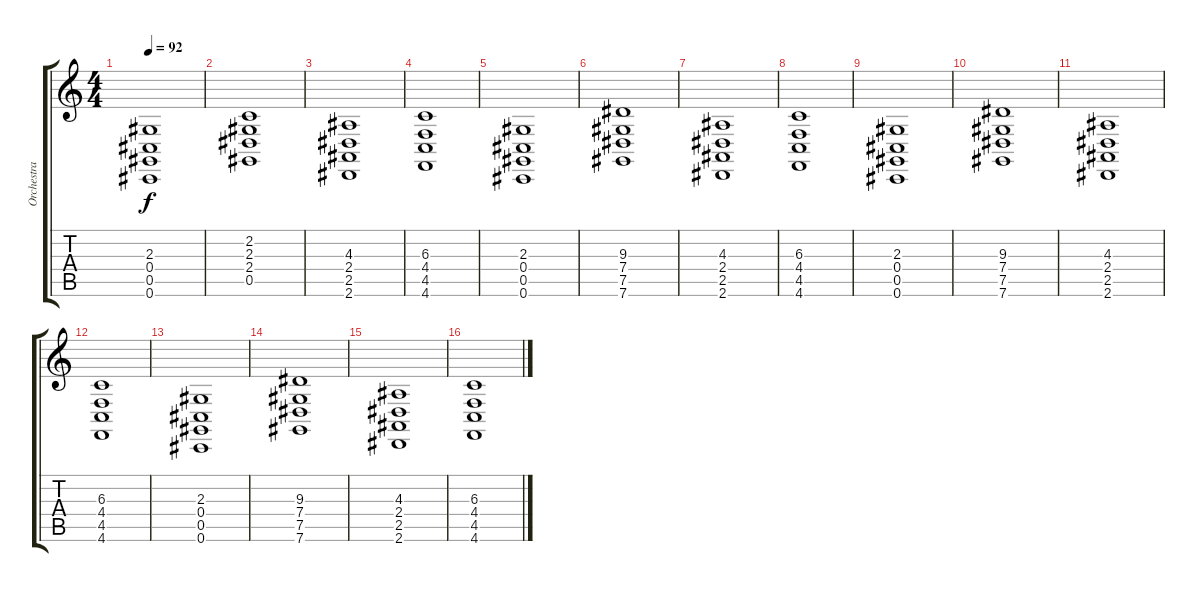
\track ("Orchestra" "Orchestra") {instrument tremolostrings}
\staff {score tabs}
\tuning (Eb4 Bb3 Gb3 Db3 Ab2 Db2) {hide}
\ts (4 4)
\tempo 92
\clef g2
\ks c
(2.3 0.4 0.5 0.6).1{dy f} |
(2.2 2.3 2.4 0.5).1 |
(4.3 2.4 2.5 2.6).1 |
(6.3 4.4 4.5 4.6).1 |
(2.3 0.4 0.5 0.6).1 |
(9.3 7.4 7.5 7.6).1 |
(4.3 2.4 2.5 2.6).1 |
(6.3 4.4 4.5 4.6).1 |
(2.3 0.4 0.5 0.6).1 |
(9.3 7.4 7.5 7.6).1 |
(4.3 2.4 2.5 2.6).1 |
(6.3 4.4 4.5 4.6).1 |
(2.3 0.4 0.5 0.6).1 |
(9.3 7.4 7.5 7.6).1 |
(4.3 2.4 2.5 2.6).1 |
(6.3 4.4 4.5 4.6).1
